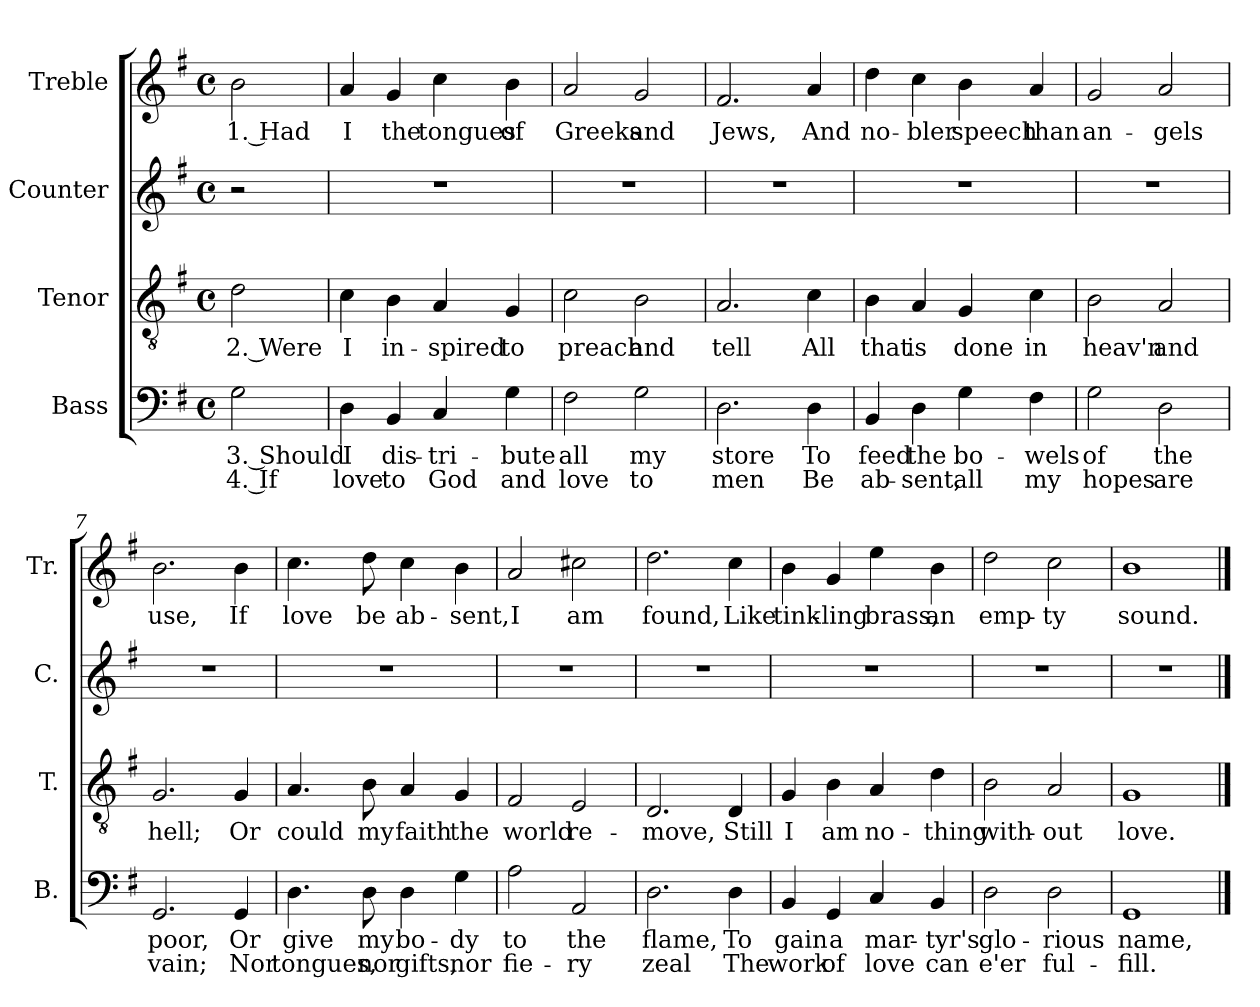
**kern	**text	**text	**kern	**text	**kern	**kern	**text
*part4	*part4	*part4	*part3	*part3	*part2	*part1	*part1
*staff4	*staff4	*staff4	*staff3	*staff3	*staff2	*staff1	*staff1
*I"Bass	*	*	*I"Tenor	*	*I"Counter	*I"Treble	*
*I'B.	*	*	*I'T.	*	*I'C.	*I'Tr.	*
*clefF4	*	*	*clefGv2	*	*clefG2	*clefG2	*
*k[f#]	*	*	*k[f#]	*	*k[f#]	*k[f#]	*
*M4/4	*	*	*M4/4	*	*M4/4	*M4/4	*
*met(c)	*	*	*met(c)	*	*met(c)	*met(c)	*
=1	=1	=1	=1	=1	=1	=1	=1
2G\	3. Should	4. If	2d\	2. Were	2r	2b\	1. Had
=2	=2	=2	=2	=2	=2	=2	=2
4D\	I	love	4c\	I	1r	4a/	I
4BB/	dis-	to	4B\	in-	.	4g/	the
4C/	-tri-	God	4A/	-spired	.	4cc\	tongues
4G\	-bute	and	4G/	to	.	4b\	of
=3	=3	=3	=3	=3	=3	=3	=3
2F#\	all	love	2c\	preach	1r	2a/	Greeks
2G\	my	to	2B\	and	.	2g/	and
=4	=4	=4	=4	=4	=4	=4	=4
2.D\	store	men	2.A/	tell	1r	2.f#/	Jews,
4D\	To	Be	4c\	All	.	4a/	And
=5	=5	=5	=5	=5	=5	=5	=5
4BB/	feed	ab-	4B\	that	1r	4dd\	no-
4D\	the	-sent,	4A/	is	.	4cc\	-bler
4G\	bo-	all	4G/	done	.	4b\	speech
4F#\	-wels	my	4c\	in	.	4a/	than
=6	=6	=6	=6	=6	=6	=6	=6
2G\	of	hopes	2B\	heav'n	1r	2g/	an-
2D\	the	are	2A/	and	.	2a/	-gels
=7	=7	=7	=7	=7	=7	=7	=7
2.GG/	poor,	vain;	2.G/	hell;	1r	2.b\	use,
4GG/	Or	Nor	4G/	Or	.	4b\	If
=8	=8	=8	=8	=8	=8	=8	=8
4.D\	give	tongues,	4.A/	could	1r	4.cc\	love
8D\	my	nor	8B\	my	.	8dd\	be
4D\	bo-	gifts,	4A/	faith	.	4cc\	ab-
4G\	-dy	nor	4G/	the	.	4b\	-sent,
=9	=9	=9	=9	=9	=9	=9	=9
2A\	to	fie-	2F#/	world	1r	2a/	I
2AA/	the	-ry	2E/	re-	.	2cc#X\	am
=10	=10	=10	=10	=10	=10	=10	=10
2.D\	flame,	zeal	2.D/	-move,	1r	2.dd\	found,
4D\	To	The	4D/	Still	.	4cc\	Like
=11	=11	=11	=11	=11	=11	=11	=11
4BB/	gain	work	4G/	I	1r	4b\	tink-
4GG/	a	of	4B\	am	.	4g/	-ling
4C/	mar-	love	4A/	no-	.	4ee\	brass,
4BB/	-tyr's	can	4d\	-thing	.	4b\	an
=12	=12	=12	=12	=12	=12	=12	=12
2D\	glo-	e'er	2B\	with-	1r	2dd\	emp-
2D\	-rious	ful-	2A/	-out	.	2cc\	-ty
=13	=13	=13	=13	=13	=13	=13	=13
1GG	name,	-fill.	1G	love.	1r	1b	sound.
==	==	==	==	==	==	==	==
*-	*-	*-	*-	*-	*-	*-	*-
